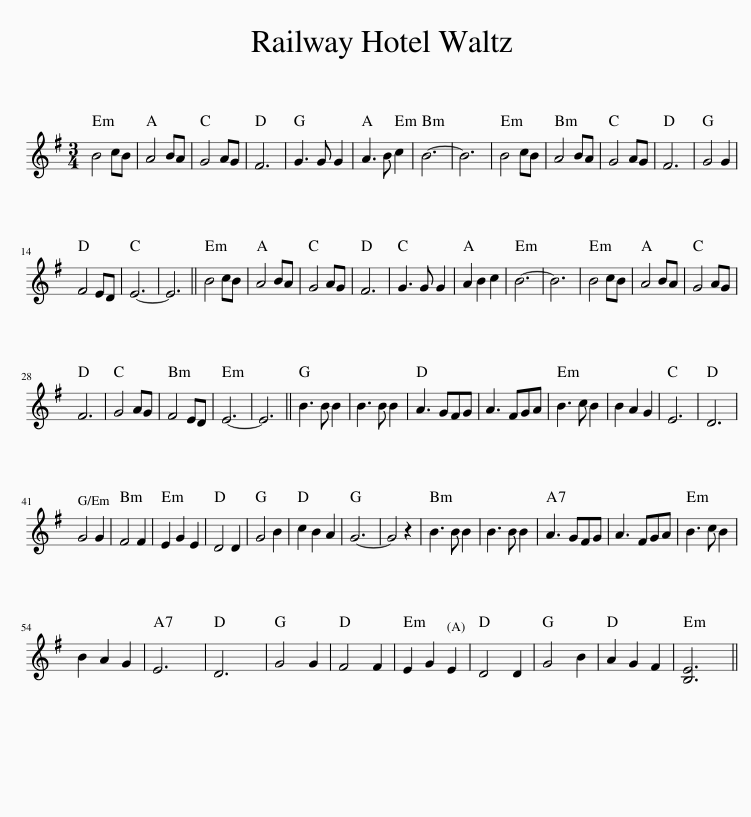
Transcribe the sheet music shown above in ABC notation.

X:1
L:1/8
M:3/4
I:linebreak $
K:Emin
V:1 treble
V:1
 B4 cB | A4 BA | G4 AG | F6 | G3 G G2 | %5
 A3 B c2 | B6- | B6 | B4 cB | A4 BA | %10
 G4 AG | F6 | G4 G2 |$ F4 ED | E6- | %15
 E6 || B4 cB | A4 BA | G4 AG | F6 | %20
 G3 G G2 | A2 B2 c2 | B6- | B6 | B4 cB | %25
 A4 BA | G4 AG |$ F6 | G4 AG | F4 ED | %30
 E6- | E6 || B3 B B2 | B3 B B2 | A3 GFG | %35
 A3 FGA | B3 c B2 | B2 A2 G2 | E6 | D6 |$ %40
 G4 G2 | F4 F2 | E2 G2 E2 | D4 D2 | G4 B2 | %45
 c2 B2 A2 | G6- | G4 z2 | B3 B B2 | B3 B B2 | %50
 A3 GFG | A3 FGA | B3 c B2 |$ B2 A2 G2 | E6 | %55
 D6 | G4 G2 | F4 F2 | E2 G2 E2 | D4 D2 | %60
 G4 B2 | A2 G2 F2 | [B,E]6 || %63
